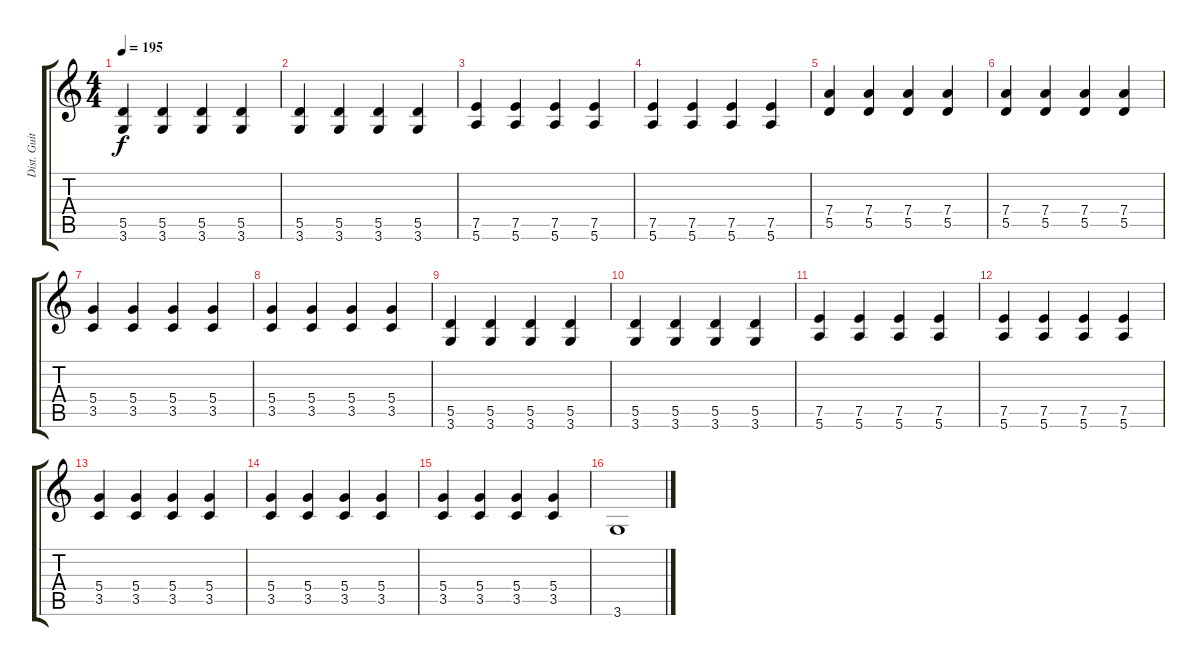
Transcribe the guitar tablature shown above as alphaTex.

\track ("Dist. Guitar" "Dist. Guit") {instrument overdrivenguitar}
\staff {score tabs}
\tuning (E4 B3 G3 D3 A2 E2) {hide}
\ts (4 4)
\tempo 195
\clef g2
\ks c
(5.5 3.6).4{dy f} (5.5 3.6).4 (5.5 3.6).4 (5.5 3.6).4 |
(5.5 3.6).4 (5.5 3.6).4 (5.5 3.6).4 (5.5 3.6).4 |
(7.5 5.6).4 (7.5 5.6).4 (7.5 5.6).4 (7.5 5.6).4 |
(7.5 5.6).4 (7.5 5.6).4 (7.5 5.6).4 (7.5 5.6).4 |
(7.4 5.5).4 (7.4 5.5).4 (7.4 5.5).4 (7.4 5.5).4 |
(7.4 5.5).4 (7.4 5.5).4 (7.4 5.5).4 (7.4 5.5).4 |
(5.4 3.5).4 (5.4 3.5).4 (5.4 3.5).4 (5.4 3.5).4 |
(5.4 3.5).4 (5.4 3.5).4 (5.4 3.5).4 (5.4 3.5).4 |
(5.5 3.6).4 (5.5 3.6).4 (5.5 3.6).4 (5.5 3.6).4 |
(5.5 3.6).4 (5.5 3.6).4 (5.5 3.6).4 (5.5 3.6).4 |
(7.5 5.6).4 (7.5 5.6).4 (7.5 5.6).4 (7.5 5.6).4 |
(7.5 5.6).4 (7.5 5.6).4 (7.5 5.6).4 (7.5 5.6).4 |
(5.4 3.5).4 (5.4 3.5).4 (5.4 3.5).4 (5.4 3.5).4 |
(5.4 3.5).4 (5.4 3.5).4 (5.4 3.5).4 (5.4 3.5).4 |
(5.4 3.5).4 (5.4 3.5).4 (5.4 3.5).4 (5.4 3.5).4 |
3.6.1
